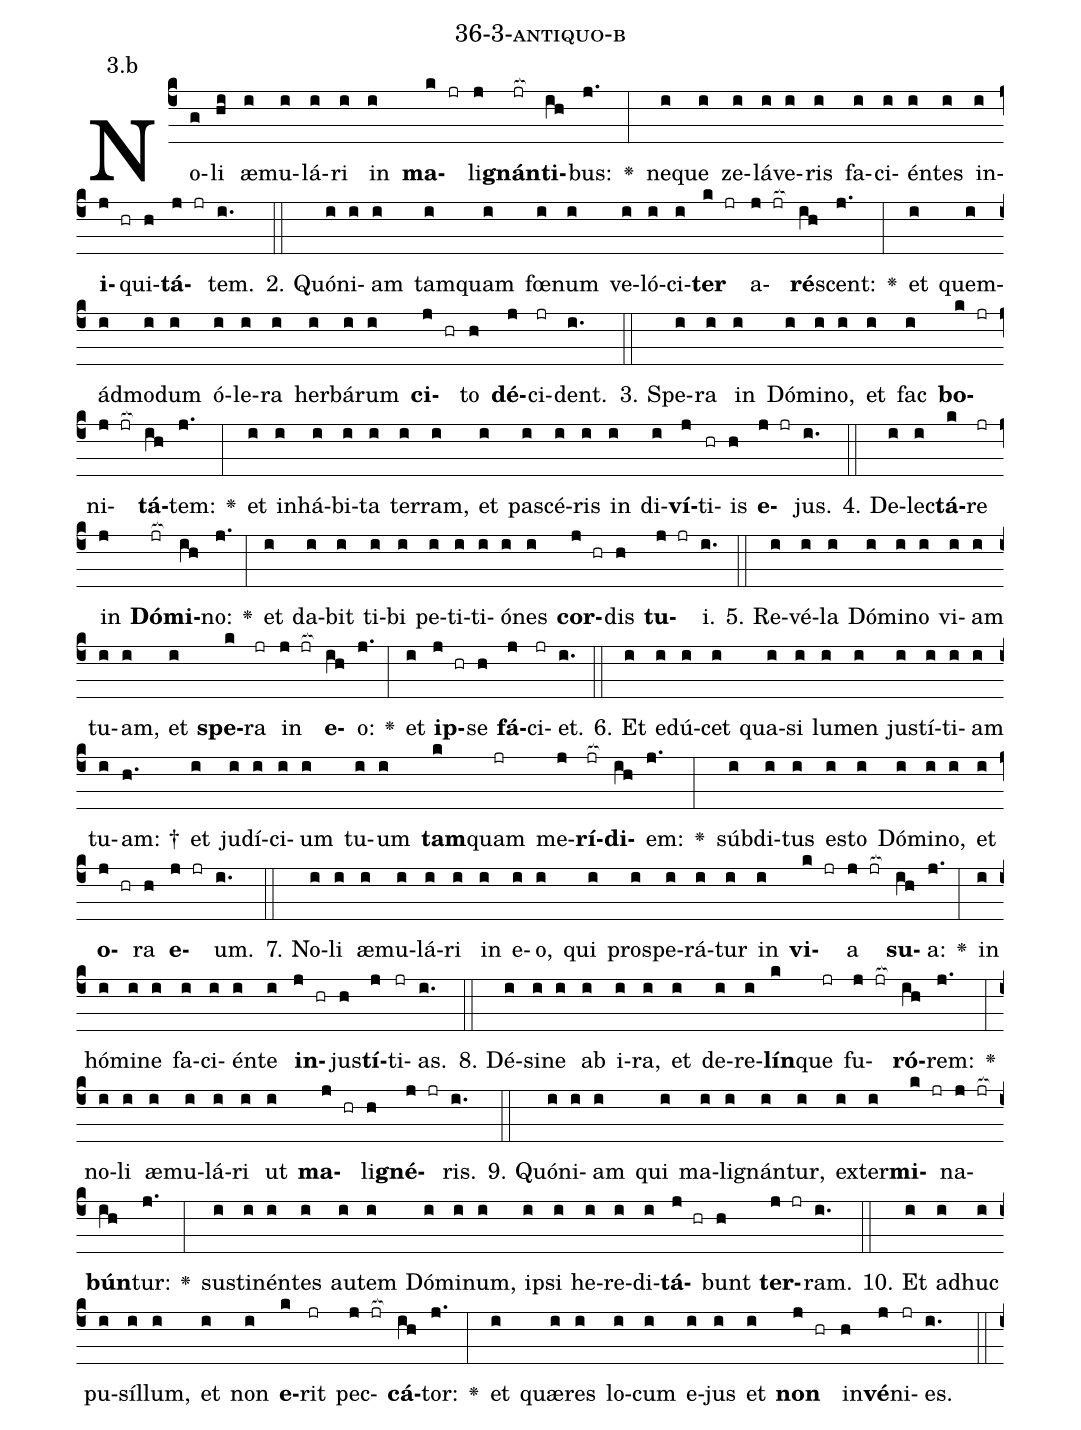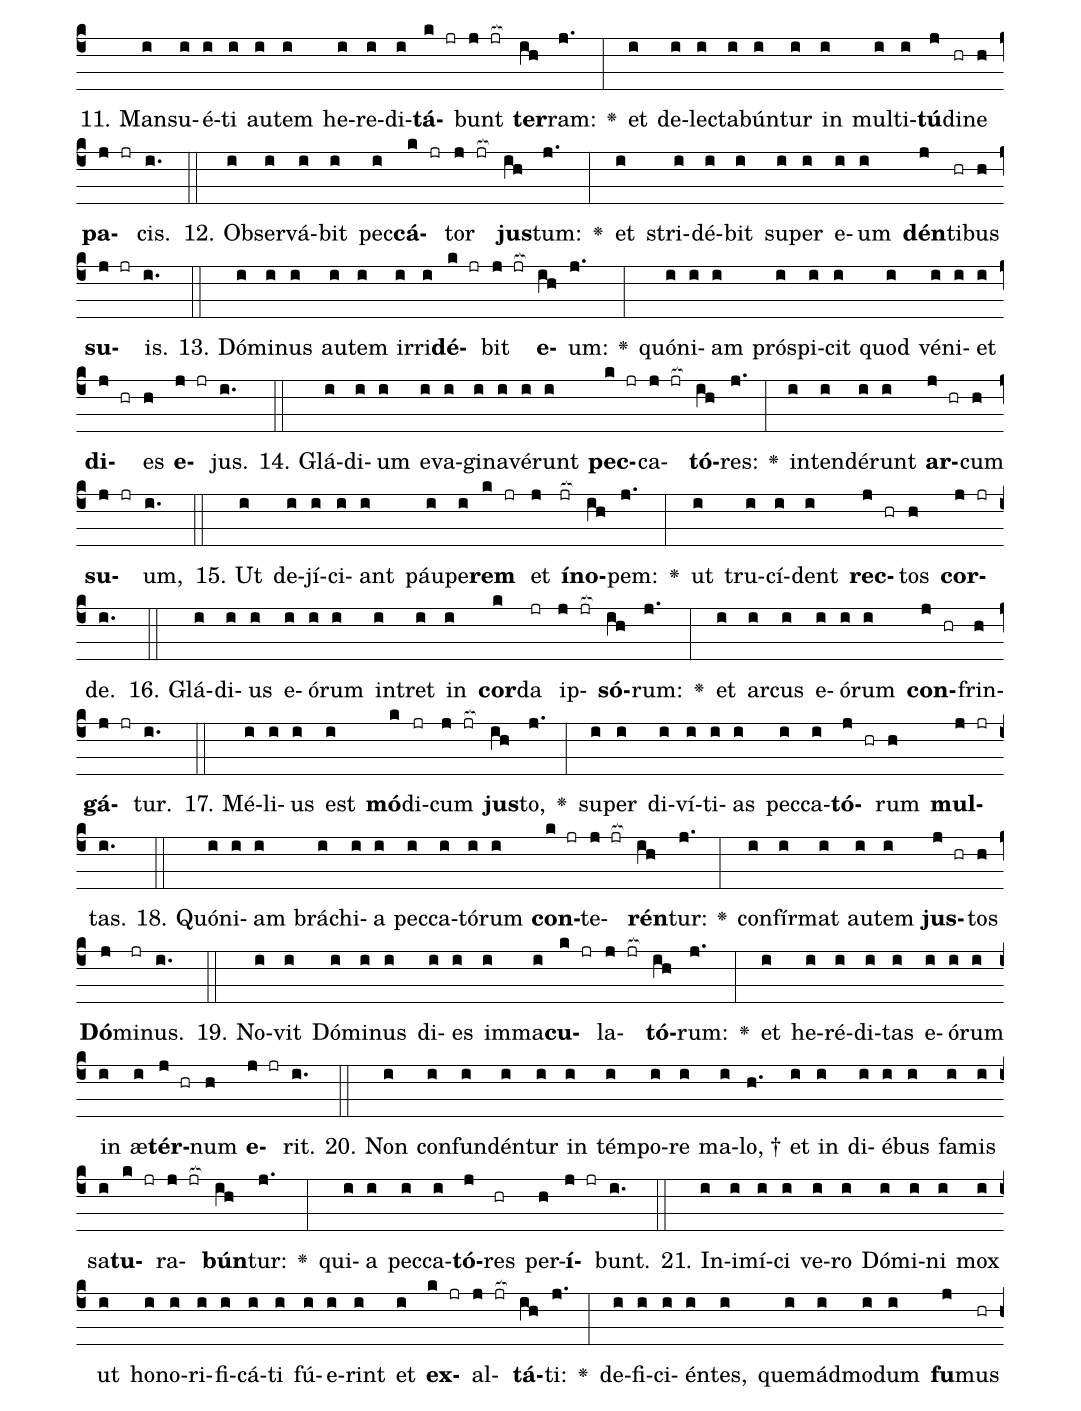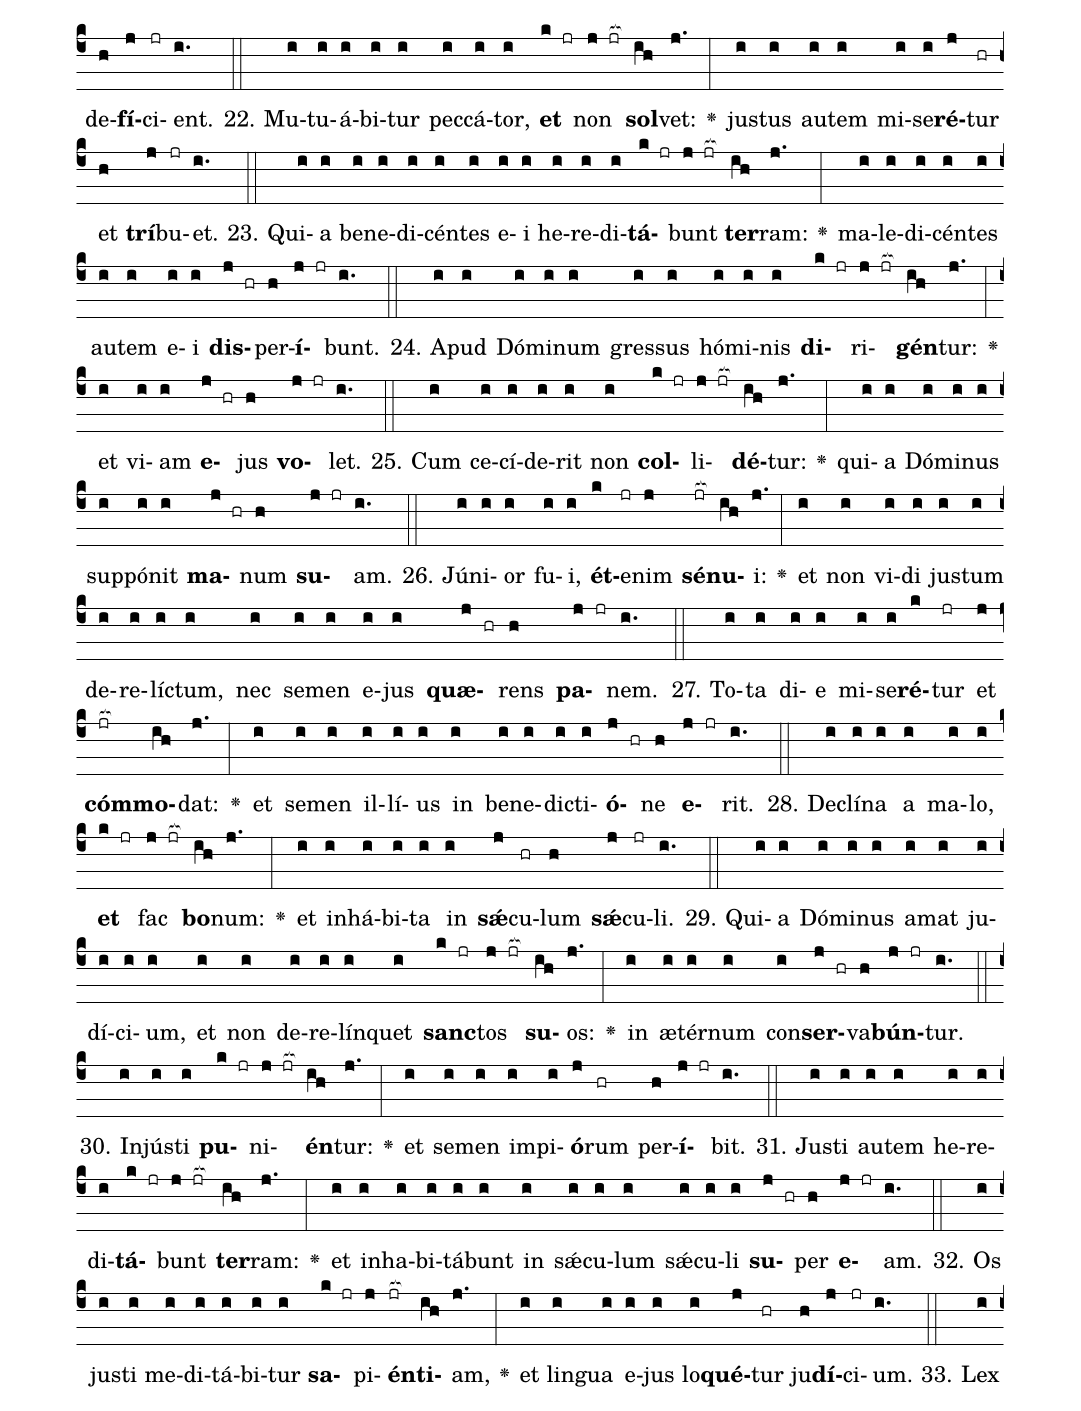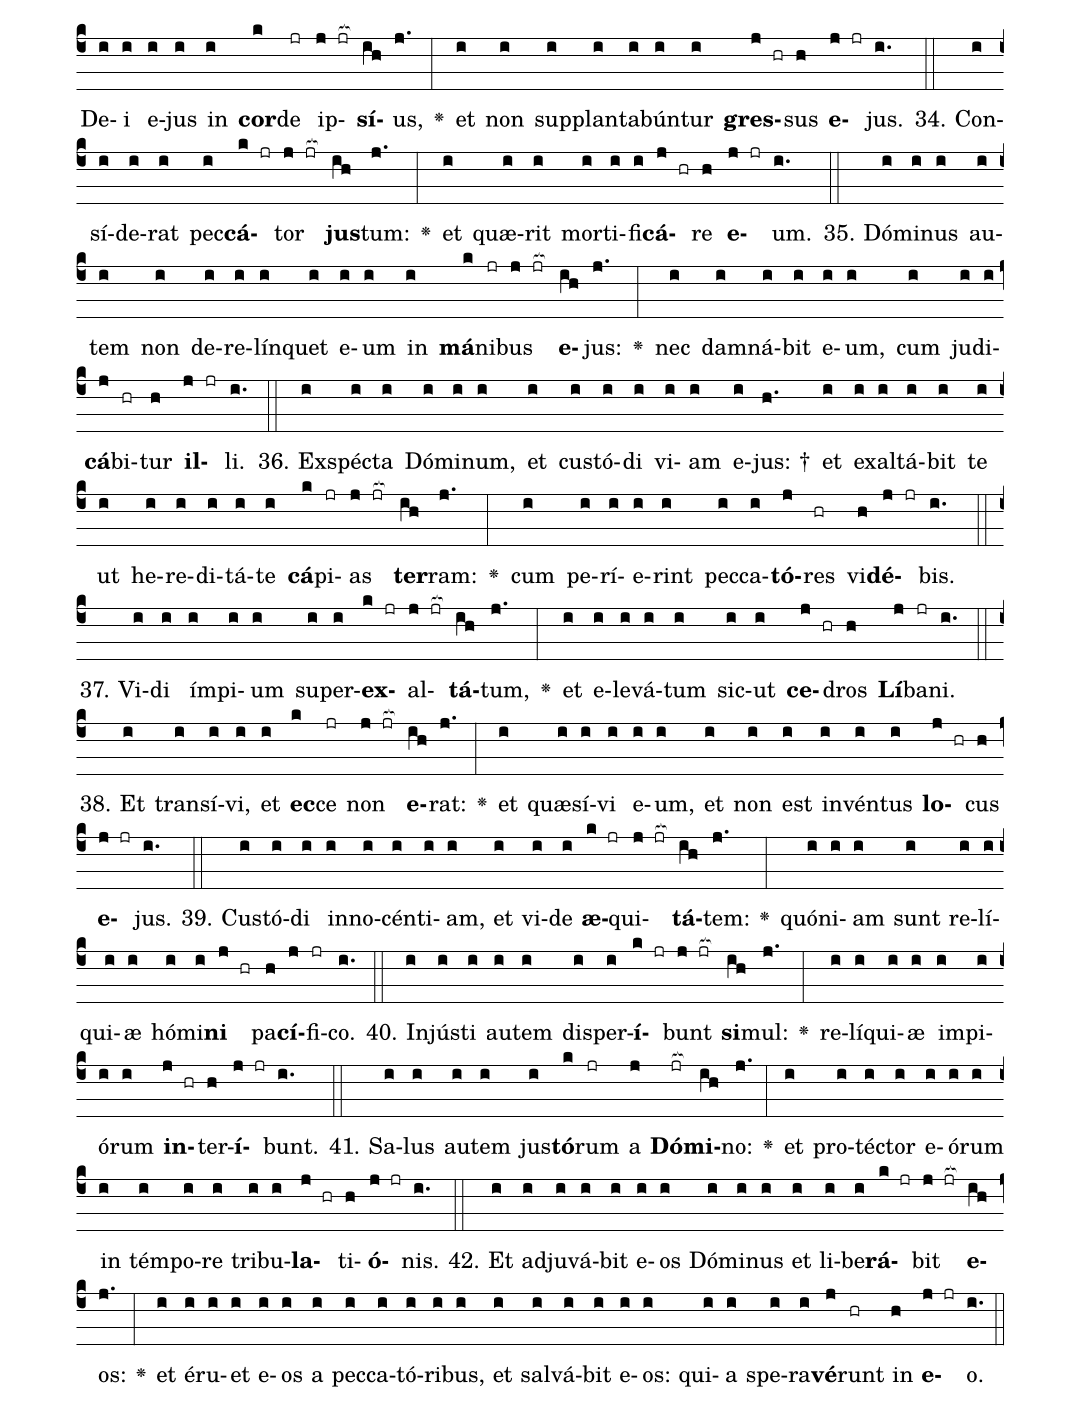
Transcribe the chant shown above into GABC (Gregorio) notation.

name: 36-3-antiquo-b;
annotation: 3.b;
%%
(c4)No(g)li(hi) æ(i)mu(i)lá(i)ri(i) in(i) <b>ma</b>(k jr)li(j)<b>gnán</b>(jr[ocb:1{])<b>ti</b>(ih[ocb:0}])bus:(j.) <v>\greheightstar</v>(:) ne(i)que(i) ze(i)lá(i)ve(i)ris(i) fa(i)ci(i)én(i)tes(i) in(i)<b>i</b>(j hr)qui(h)<b>tá</b>(j jr)tem.(i.) (::)
2. Quón(i)i(i)am(i) tam(i)quam(i) fœ(i)num(i) ve(i)ló(i)ci(i)<b>ter</b>(k jr) a(j jr[ocb:1{])<b>ré</b>(ih[ocb:0}])scent:(j.) <v>\greheightstar</v>(:) et(i) quem(i)ád(i)mo(i)dum(i) ó(i)le(i)ra(i) her(i)bá(i)rum(i) <b>ci</b>(j hr)to(h) <b>dé</b>(j)ci(jr)dent.(i.) (::)
3. Spe(i)ra(i) in(i) Dó(i)mi(i)no,(i) et(i) fac(i) <b>bo</b>(k jr)ni(j jr[ocb:1{])<b>tá</b>(ih[ocb:0}])tem:(j.) <v>\greheightstar</v>(:) et(i) in(i)há(i)bi(i)ta(i) ter(i)ram,(i) et(i) pa(i)scé(i)ris(i) in(i) di(i)<b>ví</b>(j)ti(hr)is(h) <b>e</b>(j jr)jus.(i.) (::)
4. De(i)lec(i)<b>tá</b>(k)re(jr) in(j) <b>Dó</b>(jr[ocb:1{])<b>mi</b>(ih[ocb:0}])no:(j.) <v>\greheightstar</v>(:) et(i) da(i)bit(i) ti(i)bi(i) pe(i)ti(i)ti(i)ó(i)nes(i) <b>cor</b>(j hr)dis(h) <b>tu</b>(j jr)i.(i.) (::)
5. Re(i)vé(i)la(i) Dó(i)mi(i)no(i) vi(i)am(i) tu(i)am,(i) et(i) <b>spe</b>(k)ra(jr) in(j jr[ocb:1{]) <b>e</b>(ih[ocb:0}])o:(j.) <v>\greheightstar</v>(:) et(i) <b>ip</b>(j hr)se(h) <b>fá</b>(j)ci(jr)et.(i.) (::)
6. Et(i) e(i)dú(i)cet(i) qua(i)si(i) lu(i)men(i) jus(i)tí(i)ti(i)am(i) tu(i)am: †(h.) et(i) ju(i)dí(i)ci(i)um(i) tu(i)um(i) <b>tam</b>(k)quam(jr) me(j)<b>rí</b>(jr[ocb:1{])<b>di</b>(ih[ocb:0}])em:(j.) <v>\greheightstar</v>(:) súb(i)di(i)tus(i) es(i)to(i) Dó(i)mi(i)no,(i) et(i) <b>o</b>(j hr)ra(h) <b>e</b>(j jr)um.(i.) (::)
7. No(i)li(i) æ(i)mu(i)lá(i)ri(i) in(i) e(i)o,(i) qui(i) pro(i)spe(i)rá(i)tur(i) in(i) <b>vi</b>(k jr)a(j jr[ocb:1{]) <b>su</b>(ih[ocb:0}])a:(j.) <v>\greheightstar</v>(:) in(i) hó(i)mi(i)ne(i) fa(i)ci(i)én(i)te(i) <b>in</b>(j hr)jus(h)<b>tí</b>(j)ti(jr)as.(i.) (::)
8. Dé(i)si(i)ne(i) ab(i) i(i)ra,(i) et(i) de(i)re(i)<b>lín</b>(k)que(jr) fu(j jr[ocb:1{])<b>ró</b>(ih[ocb:0}])rem:(j.) <v>\greheightstar</v>(:) no(i)li(i) æ(i)mu(i)lá(i)ri(i) ut(i) <b>ma</b>(j hr)li(h)<b>gné</b>(j jr)ris.(i.) (::)
9. Quón(i)i(i)am(i) qui(i) ma(i)li(i)gnán(i)tur,(i) ex(i)ter(i)<b>mi</b>(k jr)na(j jr[ocb:1{])<b>bún</b>(ih[ocb:0}])tur:(j.) <v>\greheightstar</v>(:) sus(i)ti(i)nén(i)tes(i) au(i)tem(i) Dó(i)mi(i)num,(i) ip(i)si(i) he(i)re(i)di(i)<b>tá</b>(j hr)bunt(h) <b>ter</b>(j jr)ram.(i.) (::)
10. Et(i) ad(i)huc(i) pu(i)síl(i)lum,(i) et(i) non(i) <b>e</b>(k)rit(jr) pec(j jr[ocb:1{])<b>cá</b>(ih[ocb:0}])tor:(j.) <v>\greheightstar</v>(:) et(i) quæ(i)res(i) lo(i)cum(i) e(i)jus(i) et(i) <b>non</b>(j hr) in(h)<b>vé</b>(j)ni(jr)es.(i.) (::)
11. Man(i)su(i)é(i)ti(i) au(i)tem(i) he(i)re(i)di(i)<b>tá</b>(k jr)bunt(j jr[ocb:1{]) <b>ter</b>(ih[ocb:0}])ram:(j.) <v>\greheightstar</v>(:) et(i) de(i)lec(i)ta(i)bún(i)tur(i) in(i) mul(i)ti(i)<b>tú</b>(j)di(hr)ne(h) <b>pa</b>(j jr)cis.(i.) (::)
12. Ob(i)ser(i)vá(i)bit(i) pec(i)<b>cá</b>(k jr)tor(j jr[ocb:1{]) <b>jus</b>(ih[ocb:0}])tum:(j.) <v>\greheightstar</v>(:) et(i) stri(i)dé(i)bit(i) su(i)per(i) e(i)um(i) <b>dén</b>(j)ti(hr)bus(h) <b>su</b>(j jr)is.(i.) (::)
13. Dó(i)mi(i)nus(i) au(i)tem(i) ir(i)ri(i)<b>dé</b>(k jr)bit(j jr[ocb:1{]) <b>e</b>(ih[ocb:0}])um:(j.) <v>\greheightstar</v>(:) quón(i)i(i)am(i) pró(i)spi(i)cit(i) quod(i) vé(i)ni(i)et(i) <b>di</b>(j hr)es(h) <b>e</b>(j jr)jus.(i.) (::)
14. Glá(i)di(i)um(i) e(i)va(i)gi(i)na(i)vé(i)runt(i) <b>pec</b>(k jr)ca(j jr[ocb:1{])<b>tó</b>(ih[ocb:0}])res:(j.) <v>\greheightstar</v>(:) in(i)ten(i)dé(i)runt(i) <b>ar</b>(j hr)cum(h) <b>su</b>(j jr)um,(i.) (::)
15. Ut(i) de(i)jí(i)ci(i)ant(i) páu(i)pe(i)<b>rem</b>(k jr) et(j) <b>ín</b>(jr[ocb:1{])<b>o</b>(ih[ocb:0}])pem:(j.) <v>\greheightstar</v>(:) ut(i) tru(i)cí(i)dent(i) <b>rec</b>(j hr)tos(h) <b>cor</b>(j jr)de.(i.) (::)
16. Glá(i)di(i)us(i) e(i)ó(i)rum(i) in(i)tret(i) in(i) <b>cor</b>(k)da(jr) ip(j jr[ocb:1{])<b>só</b>(ih[ocb:0}])rum:(j.) <v>\greheightstar</v>(:) et(i) ar(i)cus(i) e(i)ó(i)rum(i) <b>con</b>(j hr)frin(h)<b>gá</b>(j jr)tur.(i.) (::)
17. Mé(i)li(i)us(i) est(i) <b>mó</b>(k)di(jr)cum(j jr[ocb:1{]) <b>jus</b>(ih[ocb:0}])to,(j.) <v>\greheightstar</v>(:) su(i)per(i) di(i)ví(i)ti(i)as(i) pec(i)ca(i)<b>tó</b>(j hr)rum(h) <b>mul</b>(j jr)tas.(i.) (::)
18. Quón(i)i(i)am(i) brá(i)chi(i)a(i) pec(i)ca(i)tó(i)rum(i) <b>con</b>(k jr)te(j jr[ocb:1{])<b>rén</b>(ih[ocb:0}])tur:(j.) <v>\greheightstar</v>(:) con(i)fír(i)mat(i) au(i)tem(i) <b>jus</b>(j hr)tos(h) <b>Dó</b>(j)mi(jr)nus.(i.) (::)
19. No(i)vit(i) Dó(i)mi(i)nus(i) di(i)es(i) im(i)ma(i)<b>cu</b>(k jr)la(j jr[ocb:1{])<b>tó</b>(ih[ocb:0}])rum:(j.) <v>\greheightstar</v>(:) et(i) he(i)ré(i)di(i)tas(i) e(i)ó(i)rum(i) in(i) æ(i)<b>tér</b>(j hr)num(h) <b>e</b>(j jr)rit.(i.) (::)
20. Non(i) con(i)fun(i)dén(i)tur(i) in(i) tém(i)po(i)re(i) ma(i)lo, †(h.) et(i) in(i) di(i)é(i)bus(i) fa(i)mis(i) sa(i)<b>tu</b>(k jr)ra(j jr[ocb:1{])<b>bún</b>(ih[ocb:0}])tur:(j.) <v>\greheightstar</v>(:) qui(i)a(i) pec(i)ca(i)<b>tó</b>(j)res(hr) per(h)<b>í</b>(j jr)bunt.(i.) (::)
21. In(i)i(i)mí(i)ci(i) ve(i)ro(i) Dó(i)mi(i)ni(i) mox(i) ut(i) ho(i)no(i)ri(i)fi(i)cá(i)ti(i) fú(i)e(i)rint(i) et(i) <b>ex</b>(k jr)al(j jr[ocb:1{])<b>tá</b>(ih[ocb:0}])ti:(j.) <v>\greheightstar</v>(:) de(i)fi(i)ci(i)én(i)tes,(i) quem(i)ád(i)mo(i)dum(i) <b>fu</b>(j)mus(hr) de(h)<b>fí</b>(j)ci(jr)ent.(i.) (::)
22. Mu(i)tu(i)á(i)bi(i)tur(i) pec(i)cá(i)tor,(i) <b>et</b>(k jr) non(j jr[ocb:1{]) <b>sol</b>(ih[ocb:0}])vet:(j.) <v>\greheightstar</v>(:) jus(i)tus(i) au(i)tem(i) mi(i)se(i)<b>ré</b>(j)tur(hr) et(h) <b>trí</b>(j)bu(jr)et.(i.) (::)
23. Qui(i)a(i) be(i)ne(i)di(i)cén(i)tes(i) e(i)i(i) he(i)re(i)di(i)<b>tá</b>(k jr)bunt(j jr[ocb:1{]) <b>ter</b>(ih[ocb:0}])ram:(j.) <v>\greheightstar</v>(:) ma(i)le(i)di(i)cén(i)tes(i) au(i)tem(i) e(i)i(i) <b>dis</b>(j hr)per(h)<b>í</b>(j jr)bunt.(i.) (::)
24. A(i)pud(i) Dó(i)mi(i)num(i) gres(i)sus(i) hó(i)mi(i)nis(i) <b>di</b>(k jr)ri(j jr[ocb:1{])<b>gén</b>(ih[ocb:0}])tur:(j.) <v>\greheightstar</v>(:) et(i) vi(i)am(i) <b>e</b>(j hr)jus(h) <b>vo</b>(j jr)let.(i.) (::)
25. Cum(i) ce(i)cí(i)de(i)rit(i) non(i) <b>col</b>(k jr)li(j jr[ocb:1{])<b>dé</b>(ih[ocb:0}])tur:(j.) <v>\greheightstar</v>(:) qui(i)a(i) Dó(i)mi(i)nus(i) sup(i)pó(i)nit(i) <b>ma</b>(j hr)num(h) <b>su</b>(j jr)am.(i.) (::)
26. Jú(i)ni(i)or(i) fu(i)i,(i) <b>ét</b>(k)e(jr)nim(j) <b>sé</b>(jr[ocb:1{])<b>nu</b>(ih[ocb:0}])i:(j.) <v>\greheightstar</v>(:) et(i) non(i) vi(i)di(i) jus(i)tum(i) de(i)re(i)líc(i)tum,(i) nec(i) se(i)men(i) e(i)jus(i) <b>quæ</b>(j hr)rens(h) <b>pa</b>(j jr)nem.(i.) (::)
27. To(i)ta(i) di(i)e(i) mi(i)se(i)<b>ré</b>(k)tur(jr) et(j) <b>cóm</b>(jr[ocb:1{])<b>mo</b>(ih[ocb:0}])dat:(j.) <v>\greheightstar</v>(:) et(i) se(i)men(i) il(i)lí(i)us(i) in(i) be(i)ne(i)dic(i)ti(i)<b>ó</b>(j hr)ne(h) <b>e</b>(j jr)rit.(i.) (::)
28. De(i)clí(i)na(i) a(i) ma(i)lo,(i) <b>et</b>(k jr) fac(j jr[ocb:1{]) <b>bo</b>(ih[ocb:0}])num:(j.) <v>\greheightstar</v>(:) et(i) in(i)há(i)bi(i)ta(i) in(i) <b>sǽ</b>(j)cu(hr)lum(h) <b>sǽ</b>(j)cu(jr)li.(i.) (::)
29. Qui(i)a(i) Dó(i)mi(i)nus(i) a(i)mat(i) ju(i)dí(i)ci(i)um,(i) et(i) non(i) de(i)re(i)lín(i)quet(i) <b>sanc</b>(k jr)tos(j jr[ocb:1{]) <b>su</b>(ih[ocb:0}])os:(j.) <v>\greheightstar</v>(:) in(i) æ(i)tér(i)num(i) con(i)<b>ser</b>(j hr)va(h)<b>bún</b>(j jr)tur.(i.) (::)
30. In(i)jús(i)ti(i) <b>pu</b>(k jr)ni(j jr[ocb:1{])<b>én</b>(ih[ocb:0}])tur:(j.) <v>\greheightstar</v>(:) et(i) se(i)men(i) im(i)pi(i)<b>ó</b>(j)rum(hr) per(h)<b>í</b>(j jr)bit.(i.) (::)
31. Jus(i)ti(i) au(i)tem(i) he(i)re(i)di(i)<b>tá</b>(k jr)bunt(j jr[ocb:1{]) <b>ter</b>(ih[ocb:0}])ram:(j.) <v>\greheightstar</v>(:) et(i) in(i)ha(i)bi(i)tá(i)bunt(i) in(i) sǽ(i)cu(i)lum(i) sǽ(i)cu(i)li(i) <b>su</b>(j hr)per(h) <b>e</b>(j jr)am.(i.) (::)
32. Os(i) jus(i)ti(i) me(i)di(i)tá(i)bi(i)tur(i) <b>sa</b>(k jr)pi(j)<b>én</b>(jr[ocb:1{])<b>ti</b>(ih[ocb:0}])am,(j.) <v>\greheightstar</v>(:) et(i) lin(i)gua(i) e(i)jus(i) lo(i)<b>qué</b>(j)tur(hr) ju(h)<b>dí</b>(j)ci(jr)um.(i.) (::)
33. Lex(i) De(i)i(i) e(i)jus(i) in(i) <b>cor</b>(k)de(jr) ip(j jr[ocb:1{])<b>sí</b>(ih[ocb:0}])us,(j.) <v>\greheightstar</v>(:) et(i) non(i) sup(i)plan(i)ta(i)bún(i)tur(i) <b>gres</b>(j hr)sus(h) <b>e</b>(j jr)jus.(i.) (::)
34. Con(i)sí(i)de(i)rat(i) pec(i)<b>cá</b>(k jr)tor(j jr[ocb:1{]) <b>jus</b>(ih[ocb:0}])tum:(j.) <v>\greheightstar</v>(:) et(i) quæ(i)rit(i) mor(i)ti(i)fi(i)<b>cá</b>(j hr)re(h) <b>e</b>(j jr)um.(i.) (::)
35. Dó(i)mi(i)nus(i) au(i)tem(i) non(i) de(i)re(i)lín(i)quet(i) e(i)um(i) in(i) <b>má</b>(k)ni(jr)bus(j jr[ocb:1{]) <b>e</b>(ih[ocb:0}])jus:(j.) <v>\greheightstar</v>(:) nec(i) dam(i)ná(i)bit(i) e(i)um,(i) cum(i) ju(i)di(i)<b>cá</b>(j)bi(hr)tur(h) <b>il</b>(j jr)li.(i.) (::)
36. Ex(i)spéc(i)ta(i) Dó(i)mi(i)num,(i) et(i) cus(i)tó(i)di(i) vi(i)am(i) e(i)jus: †(h.) et(i) ex(i)al(i)tá(i)bit(i) te(i) ut(i) he(i)re(i)di(i)tá(i)te(i) <b>cá</b>(k)pi(jr)as(j jr[ocb:1{]) <b>ter</b>(ih[ocb:0}])ram:(j.) <v>\greheightstar</v>(:) cum(i) pe(i)rí(i)e(i)rint(i) pec(i)ca(i)<b>tó</b>(j)res(hr) vi(h)<b>dé</b>(j jr)bis.(i.) (::)
37. Vi(i)di(i) ím(i)pi(i)um(i) su(i)per(i)<b>ex</b>(k jr)al(j jr[ocb:1{])<b>tá</b>(ih[ocb:0}])tum,(j.) <v>\greheightstar</v>(:) et(i) e(i)le(i)vá(i)tum(i) sic(i)ut(i) <b>ce</b>(j hr)dros(h) <b>Lí</b>(j)ba(jr)ni.(i.) (::)
38. Et(i) trans(i)í(i)vi,(i) et(i) <b>ec</b>(k)ce(jr) non(j jr[ocb:1{]) <b>e</b>(ih[ocb:0}])rat:(j.) <v>\greheightstar</v>(:) et(i) quæ(i)sí(i)vi(i) e(i)um,(i) et(i) non(i) est(i) in(i)vén(i)tus(i) <b>lo</b>(j hr)cus(h) <b>e</b>(j jr)jus.(i.) (::)
39. Cus(i)tó(i)di(i) in(i)no(i)cén(i)ti(i)am,(i) et(i) vi(i)de(i) <b>æ</b>(k jr)qui(j jr[ocb:1{])<b>tá</b>(ih[ocb:0}])tem:(j.) <v>\greheightstar</v>(:) quón(i)i(i)am(i) sunt(i) re(i)lí(i)qui(i)æ(i) hó(i)mi(i)<b>ni</b>(j hr) pa(h)<b>cí</b>(j)fi(jr)co.(i.) (::)
40. In(i)jús(i)ti(i) au(i)tem(i) dis(i)per(i)<b>í</b>(k jr)bunt(j jr[ocb:1{]) <b>si</b>(ih[ocb:0}])mul:(j.) <v>\greheightstar</v>(:) re(i)lí(i)qui(i)æ(i) im(i)pi(i)ó(i)rum(i) <b>in</b>(j hr)ter(h)<b>í</b>(j jr)bunt.(i.) (::)
41. Sa(i)lus(i) au(i)tem(i) jus(i)<b>tó</b>(k)rum(jr) a(j) <b>Dó</b>(jr[ocb:1{])<b>mi</b>(ih[ocb:0}])no:(j.) <v>\greheightstar</v>(:) et(i) pro(i)téc(i)tor(i) e(i)ó(i)rum(i) in(i) tém(i)po(i)re(i) tri(i)bu(i)<b>la</b>(j hr)ti(h)<b>ó</b>(j jr)nis.(i.) (::)
42. Et(i) ad(i)ju(i)vá(i)bit(i) e(i)os(i) Dó(i)mi(i)nus(i) et(i) li(i)be(i)<b>rá</b>(k jr)bit(j jr[ocb:1{]) <b>e</b>(ih[ocb:0}])os:(j.) <v>\greheightstar</v>(:) et(i) é(i)ru(i)et(i) e(i)os(i) a(i) pec(i)ca(i)tó(i)ri(i)bus,(i) et(i) sal(i)vá(i)bit(i) e(i)os:(i) qui(i)a(i) spe(i)ra(i)<b>vé</b>(j)runt(hr) in(h) <b>e</b>(j jr)o.(i.) (::)
